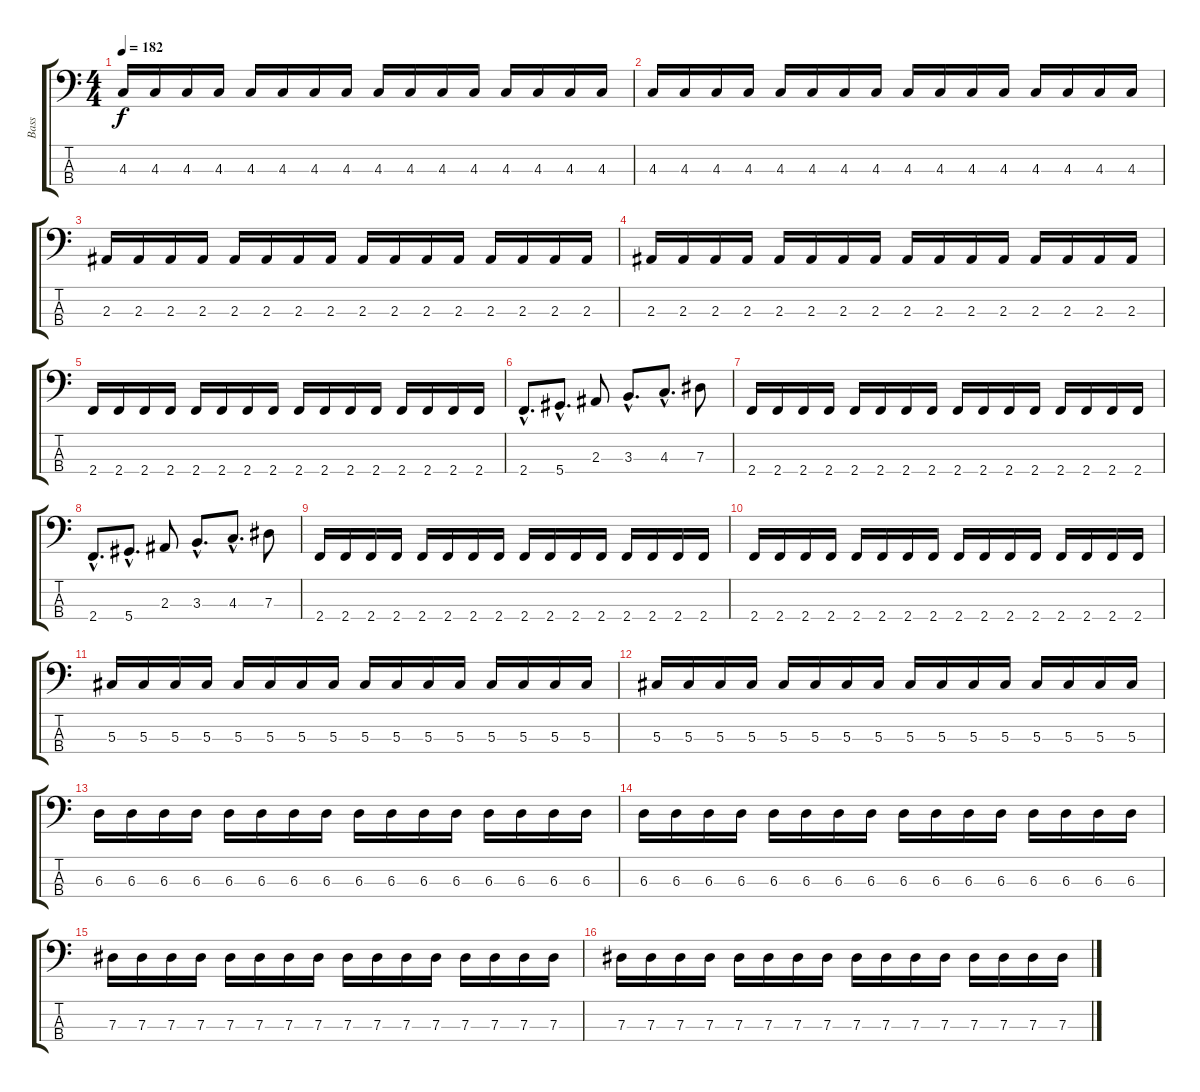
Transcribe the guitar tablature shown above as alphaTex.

\track ("Bass" "Bass") {instrument electricbasspick}
\staff {score tabs}
\tuning (Gb2 Db2 Ab1 Eb1) {hide}
\ts (4 4)
\tempo 182
\clef f4
\ks c
4.3.16{dy f} 4.3.16 4.3.16 4.3.16 4.3.16 4.3.16 4.3.16 4.3.16 4.3.16 4.3.16 4.3.16 4.3.16 4.3.16 4.3.16 4.3.16 4.3.16 |
4.3.16 4.3.16 4.3.16 4.3.16 4.3.16 4.3.16 4.3.16 4.3.16 4.3.16 4.3.16 4.3.16 4.3.16 4.3.16 4.3.16 4.3.16 4.3.16 |
2.3.16 2.3.16 2.3.16 2.3.16 2.3.16 2.3.16 2.3.16 2.3.16 2.3.16 2.3.16 2.3.16 2.3.16 2.3.16 2.3.16 2.3.16 2.3.16 |
2.3.16 2.3.16 2.3.16 2.3.16 2.3.16 2.3.16 2.3.16 2.3.16 2.3.16 2.3.16 2.3.16 2.3.16 2.3.16 2.3.16 2.3.16 2.3.16 |
2.4.16 2.4.16 2.4.16 2.4.16 2.4.16 2.4.16 2.4.16 2.4.16 2.4.16 2.4.16 2.4.16 2.4.16 2.4.16 2.4.16 2.4.16 2.4.16 |
2.4{hac}.8{d} 5.4{hac}.8{d} 2.3.8 3.3{hac}.8{d} 4.3{hac}.8{d} 7.3.8 |
2.4.16 2.4.16 2.4.16 2.4.16 2.4.16 2.4.16 2.4.16 2.4.16 2.4.16 2.4.16 2.4.16 2.4.16 2.4.16 2.4.16 2.4.16 2.4.16 |
2.4{hac}.8{d} 5.4{hac}.8{d} 2.3.8 3.3{hac}.8{d} 4.3{hac}.8{d} 7.3.8 |
2.4.16 2.4.16 2.4.16 2.4.16 2.4.16 2.4.16 2.4.16 2.4.16 2.4.16 2.4.16 2.4.16 2.4.16 2.4.16 2.4.16 2.4.16 2.4.16 |
2.4.16 2.4.16 2.4.16 2.4.16 2.4.16 2.4.16 2.4.16 2.4.16 2.4.16 2.4.16 2.4.16 2.4.16 2.4.16 2.4.16 2.4.16 2.4.16 |
5.3.16 5.3.16 5.3.16 5.3.16 5.3.16 5.3.16 5.3.16 5.3.16 5.3.16 5.3.16 5.3.16 5.3.16 5.3.16 5.3.16 5.3.16 5.3.16 |
5.3.16 5.3.16 5.3.16 5.3.16 5.3.16 5.3.16 5.3.16 5.3.16 5.3.16 5.3.16 5.3.16 5.3.16 5.3.16 5.3.16 5.3.16 5.3.16 |
6.3.16 6.3.16 6.3.16 6.3.16 6.3.16 6.3.16 6.3.16 6.3.16 6.3.16 6.3.16 6.3.16 6.3.16 6.3.16 6.3.16 6.3.16 6.3.16 |
6.3.16 6.3.16 6.3.16 6.3.16 6.3.16 6.3.16 6.3.16 6.3.16 6.3.16 6.3.16 6.3.16 6.3.16 6.3.16 6.3.16 6.3.16 6.3.16 |
7.3.16 7.3.16 7.3.16 7.3.16 7.3.16 7.3.16 7.3.16 7.3.16 7.3.16 7.3.16 7.3.16 7.3.16 7.3.16 7.3.16 7.3.16 7.3.16 |
7.3.16 7.3.16 7.3.16 7.3.16 7.3.16 7.3.16 7.3.16 7.3.16 7.3.16 7.3.16 7.3.16 7.3.16 7.3.16 7.3.16 7.3.16 7.3.16
